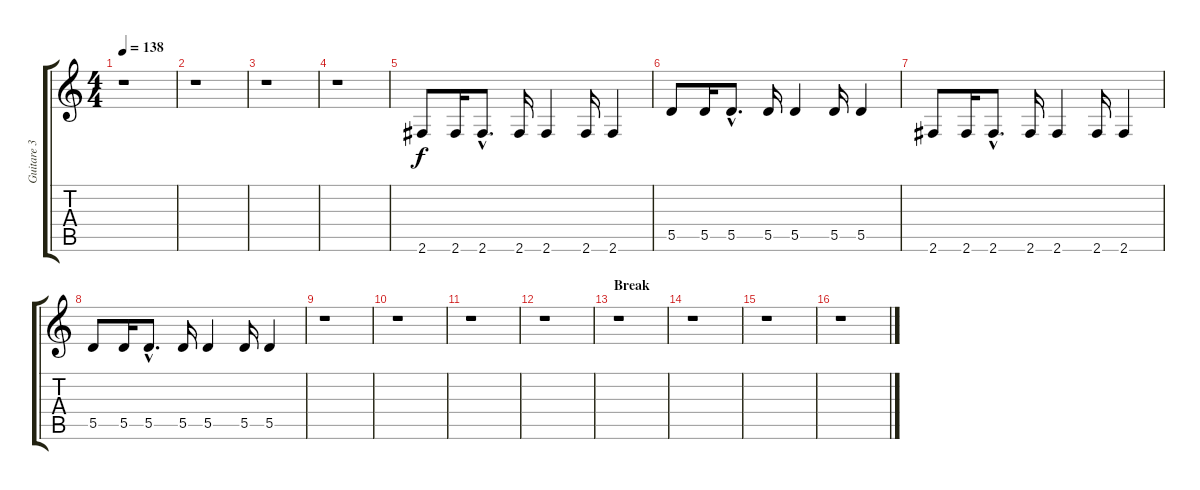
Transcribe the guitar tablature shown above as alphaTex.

\track ("Guitare 3" "Guitare 3") {instrument overdrivenguitar}
\staff {score tabs}
\tuning (E4 B3 G3 D3 A2 E2) {hide}
\ts (4 4)
\tempo 138
\clef g2
\ks c
r.1{dy f} |
r.1 |
r.1 |
r.1 |
2.6.8 2.6.16 2.6{hac}.8{d} 2.6.16 2.6.4 2.6.16 2.6.4 |
5.5.8 5.5.16 5.5{hac}.8{d} 5.5.16 5.5.4 5.5.16 5.5.4 |
2.6.8 2.6.16 2.6{hac}.8{d} 2.6.16 2.6.4 2.6.16 2.6.4 |
5.5.8 5.5.16 5.5{hac}.8{d} 5.5.16 5.5.4 5.5.16 5.5.4 |
r.1 |
r.1 |
r.1 |
r.1 |
\section ("" "Break")
r.1 |
r.1 |
r.1 |
r.1
